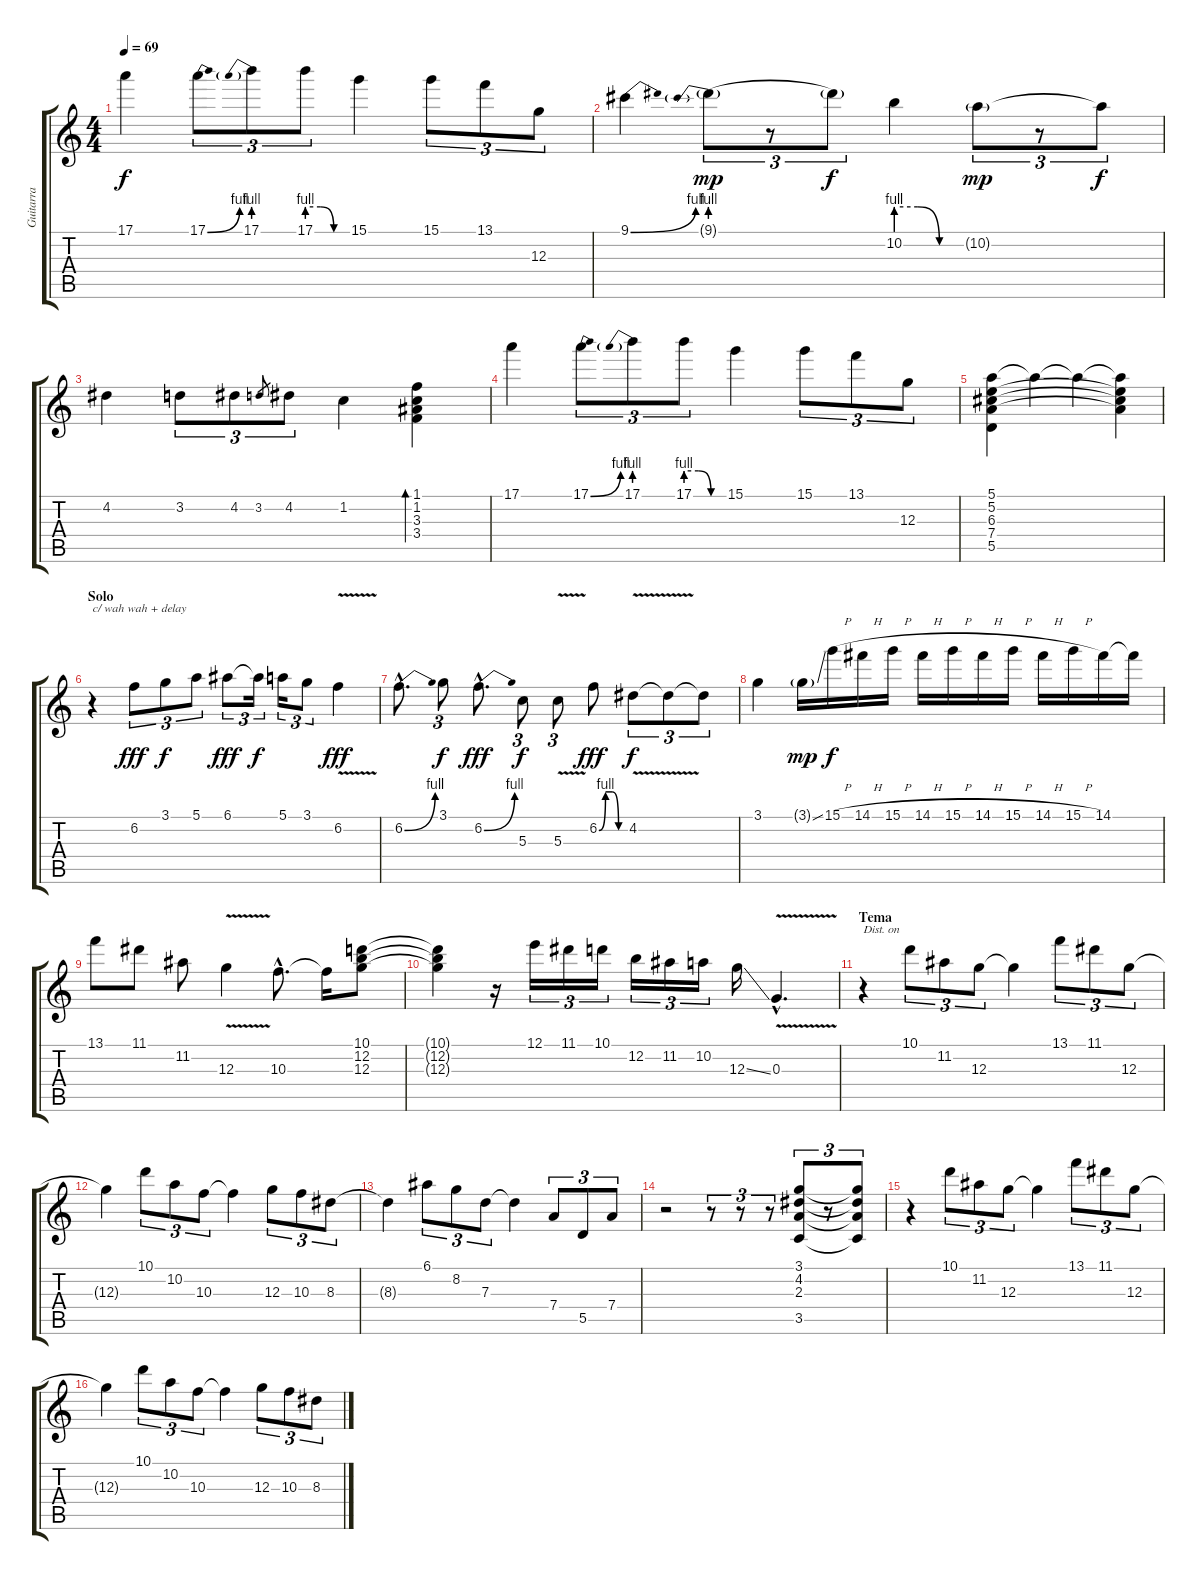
\track ("Guitarra" "Guitarra") {instrument distortionguitar}
\staff {score tabs}
\tuning (E4 B3 G3 D3 A2 E2) {hide}
\ts (4 4)
\tempo 69
\clef g2
\ks c
17.1.4{dy f} 17.1{be (bend 0 0 60 4)}.8{tu (3 2)} 17.1{be (prebend 0 4 60 4)}.8{tu (3 2)} 17.1{be (custom 0 4 20 4 40 0 60 0)}.8{tu (3 2)} 15.1.4 15.1.8{tu (3 2)} 13.1.8{tu (3 2)} 12.3.8{tu (3 2)} |
9.1{be (bend 0 0 60 4)}.4 9.1{be (prebend 0 4 60 4) g}.8{tu (3 2) dy mp} r.8{tu (3 2)} 9.1{t}.8{tu (3 2) dy f} 10.2{be (custom 0 4 20 4 40 0 60 0)}.4 10.2{g}.8{tu (3 2) dy mp} r.8{tu (3 2)} 10.2{t}.8{tu (3 2) dy f} |
4.2.4 3.2.8{tu (3 2)} 4.2.8{tu (3 2)} 3.2.8{gr} 4.2.8{tu (3 2)} 1.2.4 (1.1 1.2 3.3 3.4).4{bd 60} |
17.1.4 17.1{be (bend 0 0 60 4)}.8{tu (3 2)} 17.1{be (prebend 0 4 60 4)}.8{tu (3 2)} 17.1{be (custom 0 4 20 4 40 0 60 0)}.8{tu (3 2)} 15.1.4 15.1.8{tu (3 2)} 13.1.8{tu (3 2)} 12.3.8{tu (3 2)} |
(5.1 5.2 6.3 7.4 5.5).4 5.1{t}.4 5.1{t}.4 (5.1{t} 5.2{t} 6.3{t} 7.4{t}).4 |
\section ("" "Solo")
r.4{txt "c/ wah wah + delay"} 6.2.8{tu (3 2) dy fff} 3.1.8{tu (3 2) dy f} 5.1.8{tu (3 2)} 6.1.8{tu (3 2) dy fff} 6.1{t}.16{tu (3 2) dy f} 5.1.16{tu (3 2)} 3.1.8{tu (3 2)} 6.2{v}.4{dy fff} |
6.2{be (bend 0 0 60 4) hac}.8{d} 3.1.8{tu (3 2) dy f} 6.2{be (bend 0 0 60 4) hac}.8{d dy fff} 5.3.8{tu (3 2) dy f} 5.3{v}.8{tu (3 2)} 6.2{be (custom 0 0 15 4 30 4 45 0 60 0)}.8{dy fff} 4.2{v}.8{tu (3 2) dy f} 4.2{t}.8{tu (3 2)} 4.2{t}.8{tu (3 2)} |
3.1.4 3.1{ss g}.16{dy mp} 15.1{h}.16{dy f} 14.1{h}.16 15.1{h}.16 14.1{h}.16 15.1{h}.16 14.1{h}.16 15.1{h}.16 14.1{h}.16 15.1{h}.16 14.1.16 14.1{t}.16 |
13.1.8 11.1.8 11.2.8 12.3{v}.4 10.3{hac}.8{d} 10.3{t}.16 (10.1 12.2 12.3).8 |
(10.1{t} 12.2{t} 12.3{t}).4 r.16 12.1.16{tu (3 2)} 11.1.16{tu (3 2)} 10.1.16{tu (3 2)} 12.2.16{tu (3 2)} 11.2.16{tu (3 2)} 10.2.16{tu (3 2)} 12.3{ss}.16 0.3{v hac}.4{d} |
\section ("" "Tema")
r.4{txt "Dist. on" instrument distortionguitar} 10.1.8{tu (3 2)} 11.2.8{tu (3 2)} 12.3.8{tu (3 2)} 12.3{t}.4 13.1.8{tu (3 2)} 11.1.8{tu (3 2)} 12.3.8{tu (3 2)} |
12.3{t}.4 10.1.8{tu (3 2)} 10.2.8{tu (3 2)} 10.3.8{tu (3 2)} 10.3{t}.4 12.3.8{tu (3 2)} 10.3.8{tu (3 2)} 8.3.8{tu (3 2)} |
8.3{t}.4 6.1.8{tu (3 2)} 8.2.8{tu (3 2)} 7.3.8{tu (3 2)} 7.3{t}.4 7.4.8{tu (3 2)} 5.5.8{tu (3 2)} 7.4.8{tu (3 2)} |
r.2 r.8{tu (3 2)} r.8{tu (3 2)} r.8{tu (3 2)} (3.1 4.2 2.3 3.5).8{tu (3 2)} r.8{tu (3 2)} (3.1{t} 4.2{t} 2.3{t} 3.5{t}).8{tu (3 2)} |
r.4 10.1.8{tu (3 2)} 11.2.8{tu (3 2)} 12.3.8{tu (3 2)} 12.3{t}.4 13.1.8{tu (3 2)} 11.1.8{tu (3 2)} 12.3.8{tu (3 2)} |
12.3{t}.4 10.1.8{tu (3 2)} 10.2.8{tu (3 2)} 10.3.8{tu (3 2)} 10.3{t}.4 12.3.8{tu (3 2)} 10.3.8{tu (3 2)} 8.3.8{tu (3 2)}
